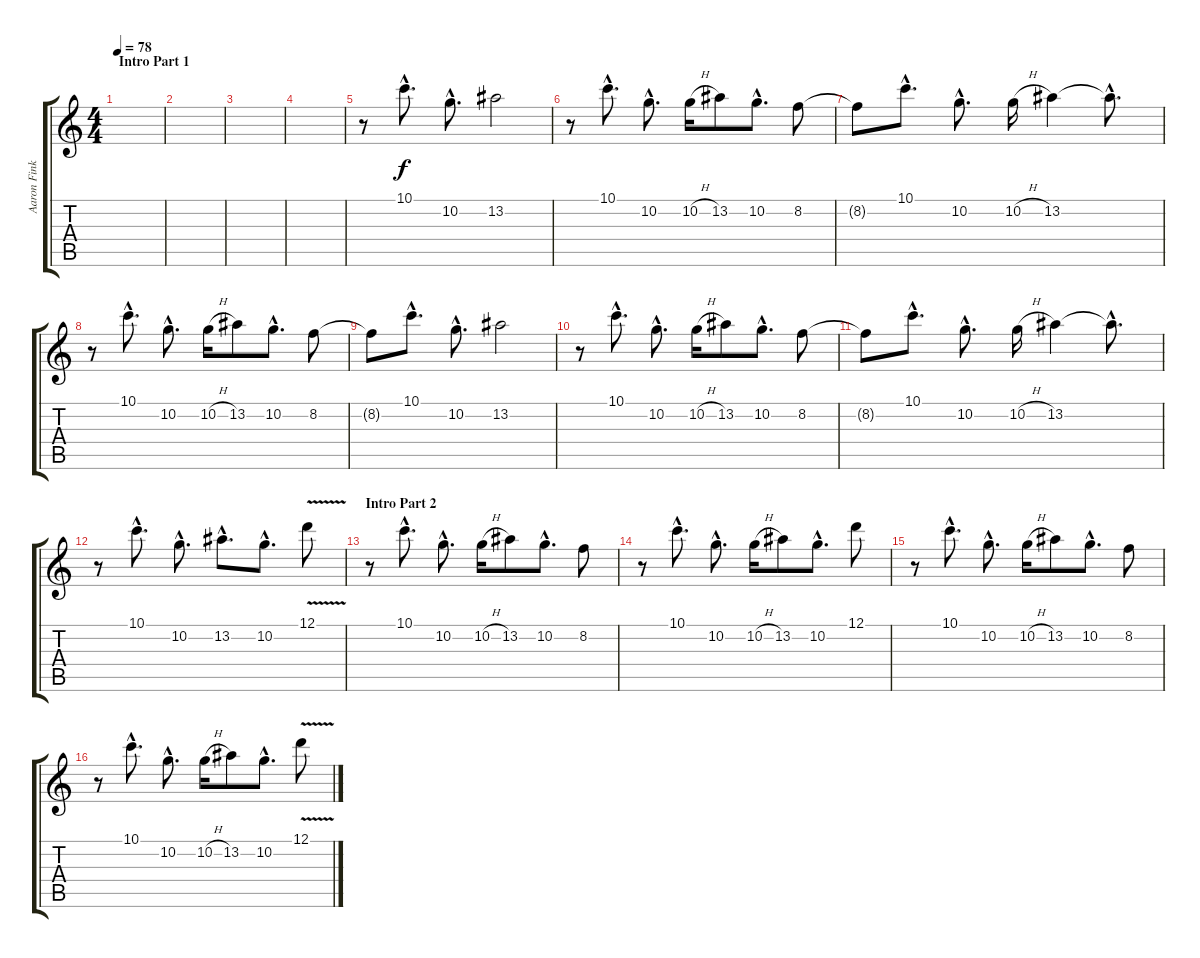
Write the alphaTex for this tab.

\track ("Aaron Fink" "Aaron Fink") {instrument overdrivenguitar}
\staff {score tabs}
\tuning (D4 A3 F3 C3 G2 C2) {hide}
\ts (4 4)
\section ("" "Intro Part 1")
\tempo 78
\clef g2
\ks c
|
|
|
|
r.8 10.1{hac}.8{d} 10.2{hac}.8{d} 13.2.2 |
r.8 10.1{hac}.8{d} 10.2{hac}.8{d} 10.2{h}.16 13.2.8 10.2{hac}.8{d} 8.2.8 |
8.2{t}.8 10.1{hac}.8{d} 10.2{hac}.8{d} 10.2{h}.16 13.2.4 13.2{hac t}.8{d} |
r.8 10.1{hac}.8{d} 10.2{hac}.8{d} 10.2{h}.16 13.2.8 10.2{hac}.8{d} 8.2.8 |
8.2{t}.8 10.1{hac}.8{d} 10.2{hac}.8{d} 13.2.2 |
r.8 10.1{hac}.8{d} 10.2{hac}.8{d} 10.2{h}.16 13.2.8 10.2{hac}.8{d} 8.2.8 |
8.2{t}.8 10.1{hac}.8{d} 10.2{hac}.8{d} 10.2{h}.16 13.2.4 13.2{hac t}.8{d} |
r.8 10.1{hac}.8{d} 10.2{hac}.8{d} 13.2{hac}.8{d} 10.2{hac}.8{d} 12.1{v}.8 |
\section ("" "Intro Part 2")
r.8 10.1{hac}.8{d} 10.2{hac}.8{d} 10.2{h}.16 13.2.8 10.2{hac}.8{d} 8.2.8 |
r.8 10.1{hac}.8{d} 10.2{hac}.8{d} 10.2{h}.16 13.2.8 10.2{hac}.8{d} 12.1.8 |
r.8 10.1{hac}.8{d} 10.2{hac}.8{d} 10.2{h}.16 13.2.8 10.2{hac}.8{d} 8.2.8 |
r.8 10.1{hac}.8{d} 10.2{hac}.8{d} 10.2{h}.16 13.2.8 10.2{hac}.8{d} 12.1{v}.8{volume 4}
